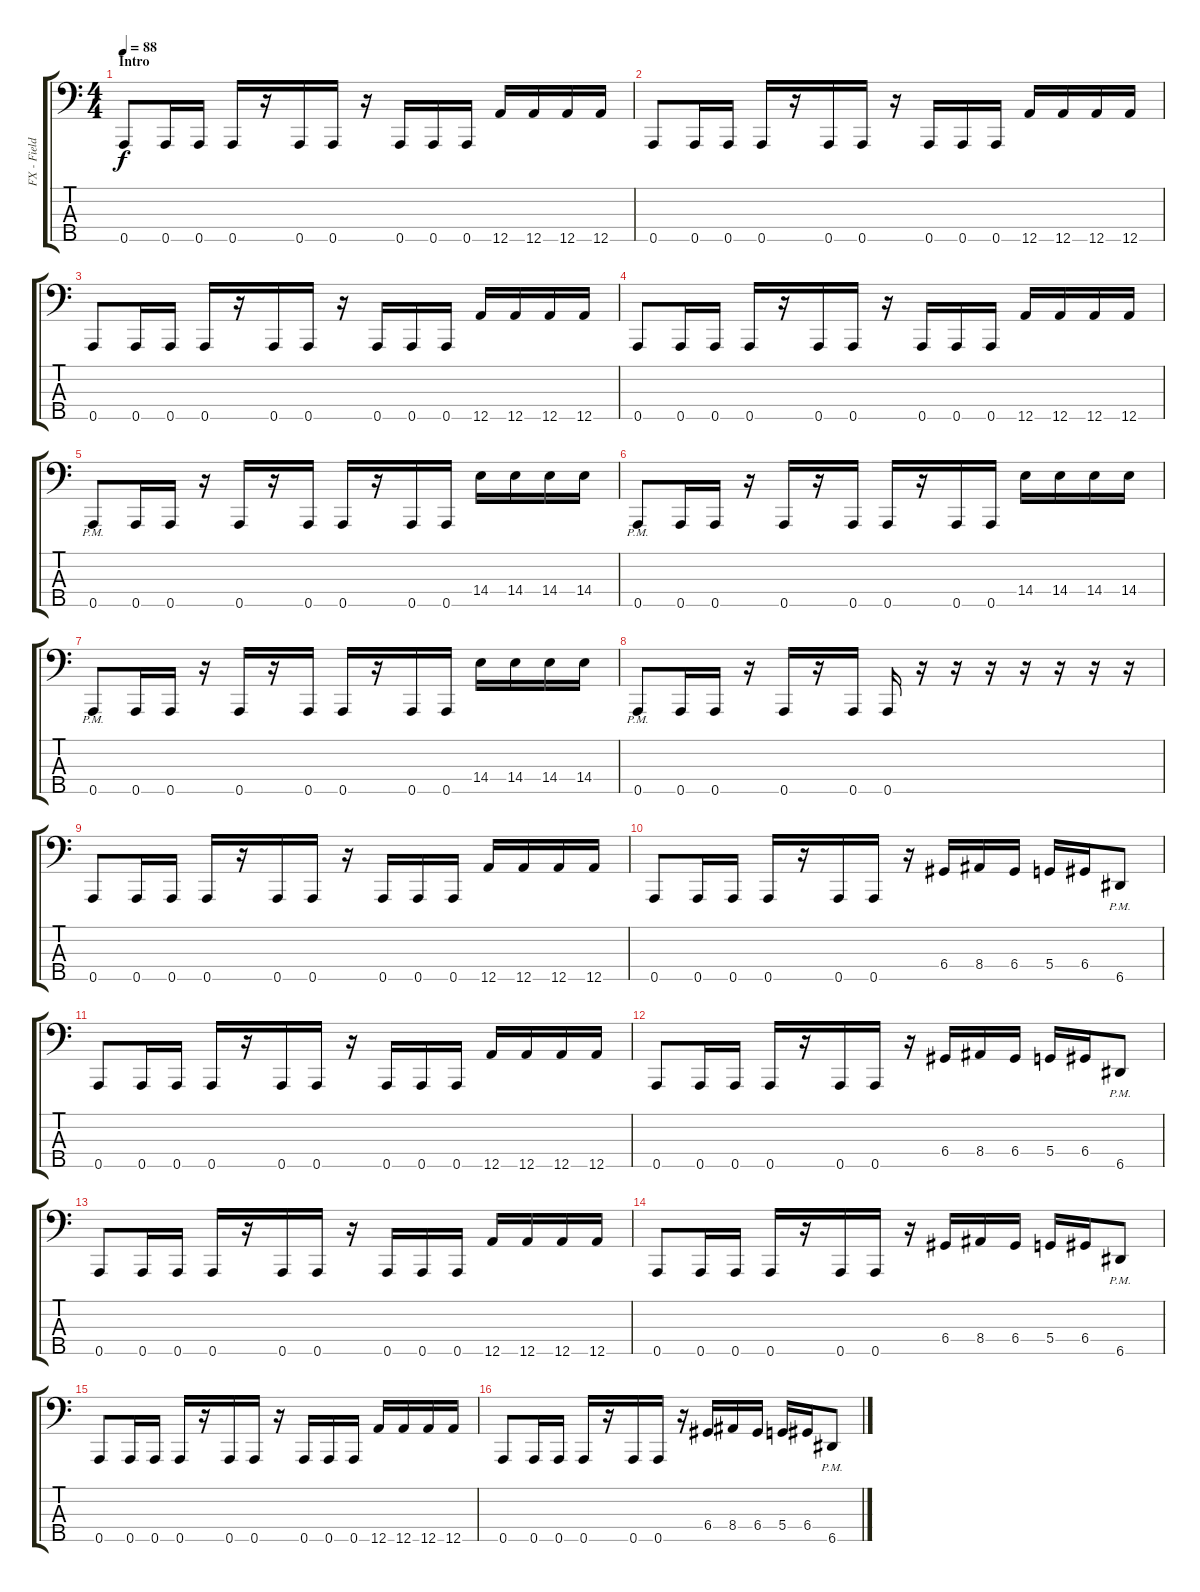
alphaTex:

\track ("FX - Fieldy Fills" "FX - Field") {instrument electricbassfinger}
\staff {score tabs}
\tuning (F2 C2 G1 D1 A0) {hide}
\ts (4 4)
\section ("" "Intro")
\tempo 88
\clef f4
\ks c
0.5.8{dy f instrument electricbassfinger} 0.5.16 0.5.16 0.5.16 r.16 0.5.16 0.5.16 r.16 0.5.16 0.5.16 0.5.16 12.5.16 12.5.16 12.5.16 12.5.16 |
0.5.8 0.5.16 0.5.16 0.5.16 r.16 0.5.16 0.5.16 r.16 0.5.16 0.5.16 0.5.16 12.5.16 12.5.16 12.5.16 12.5.16 |
0.5.8 0.5.16 0.5.16 0.5.16 r.16 0.5.16 0.5.16 r.16 0.5.16 0.5.16 0.5.16 12.5.16 12.5.16 12.5.16 12.5.16 |
0.5.8 0.5.16 0.5.16 0.5.16 r.16 0.5.16 0.5.16 r.16 0.5.16 0.5.16 0.5.16 12.5.16 12.5.16 12.5.16 12.5.16 |
0.5{pm}.8 0.5.16 0.5.16 r.16 0.5.16 r.16 0.5.16 0.5.16 r.16 0.5.16 0.5.16 14.4.16 14.4.16 14.4.16 14.4.16 |
0.5{pm}.8 0.5.16 0.5.16 r.16 0.5.16 r.16 0.5.16 0.5.16 r.16 0.5.16 0.5.16 14.4.16 14.4.16 14.4.16 14.4.16 |
0.5{pm}.8 0.5.16 0.5.16 r.16 0.5.16 r.16 0.5.16 0.5.16 r.16 0.5.16 0.5.16 14.4.16 14.4.16 14.4.16 14.4.16 |
0.5{pm}.8 0.5.16 0.5.16 r.16 0.5.16 r.16 0.5.16 0.5.16 r.16 r.16 r.16 r.16 r.16 r.16 r.16 |
0.5.8 0.5.16 0.5.16 0.5.16 r.16 0.5.16 0.5.16 r.16 0.5.16 0.5.16 0.5.16 12.5.16 12.5.16 12.5.16 12.5.16 |
0.5.8 0.5.16 0.5.16 0.5.16 r.16 0.5.16 0.5.16 r.16 6.4.16 8.4.16 6.4.16 5.4.16 6.4.16 6.5{pm}.8 |
0.5.8 0.5.16 0.5.16 0.5.16 r.16 0.5.16 0.5.16 r.16 0.5.16 0.5.16 0.5.16 12.5.16 12.5.16 12.5.16 12.5.16 |
0.5.8 0.5.16 0.5.16 0.5.16 r.16 0.5.16 0.5.16 r.16 6.4.16 8.4.16 6.4.16 5.4.16 6.4.16 6.5{pm}.8 |
0.5.8 0.5.16 0.5.16 0.5.16 r.16 0.5.16 0.5.16 r.16 0.5.16 0.5.16 0.5.16 12.5.16 12.5.16 12.5.16 12.5.16 |
0.5.8 0.5.16 0.5.16 0.5.16 r.16 0.5.16 0.5.16 r.16 6.4.16 8.4.16 6.4.16 5.4.16 6.4.16 6.5{pm}.8 |
0.5.8 0.5.16 0.5.16 0.5.16 r.16 0.5.16 0.5.16 r.16 0.5.16 0.5.16 0.5.16 12.5.16 12.5.16 12.5.16 12.5.16 |
0.5.8 0.5.16 0.5.16 0.5.16 r.16 0.5.16 0.5.16 r.16 6.4.16 8.4.16 6.4.16 5.4.16 6.4.16 6.5{pm}.8
